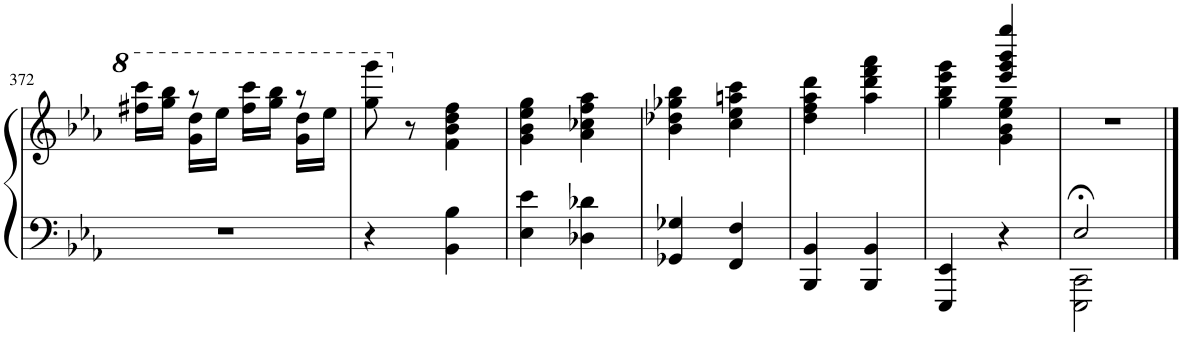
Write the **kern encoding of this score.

**kern	**kern
*part1	*part1
*staff2	*staff1
*I"Piano	*
*I'Pno.	*
!!LO:PB:g=z
*clefF4	*clefG2
*k[b-e-a-]	*k[b-e-a-]
*M2/4	*M2/4
=372	=372
*	*^
2r	16fff#X\ 16cccc\LL	8ryy
.	16ggg\ 16bbb-\JJ	.
.	8r	16gg\ 16ddd\LL
.	.	16eee-\JJ
.	16fff#\ 16cccc\LL	8ryy
.	16ggg\ 16bbb-\JJ	.
.	8r	16gg\ 16ddd\LL
.	.	16eee-\JJ
*	*v	*v
=373	=373
4r	8ggg\ 8gggg\
.	8r
4BB-\ 4B-\	4f\ 4b-\ 4dd\ 4ff\
=374	=374
4E-\ 4e-\	4g\ 4b-\ 4ee-\ 4gg\
4D-X\ 4d-X\	4a-\ 4cc-X\ 4ff\ 4aa-\
=375	=375
4GG-X/ 4G-X/	4b-\ 4dd-X\ 4gg-X\ 4bb-\
4FF/ 4F/	4cc\ 4ee-\ 4aan\ 4ccc\
=376	=376
4BBB-/ 4BB-/	4dd\ 4ff\ 4aa-\ 4ddd\
4BBB-/ 4BB-/	4aa-\ 4ddd\ 4fff\ 4aaa-\
=377	=377
*	*^
4EEE-/ 4EE-/	4gg\ 4bb-\ 4eee-\ 4ggg\	4ryy
4r	4eee-/ 4ggg/ 4bbb-/ 4gggg/	4g\ 4b-\ 4ee-\ 4gg\
*	*v	*v
=378	=378
*^	*
2E-;</	2EEE-\ 2CC\	2r
*v	*v	*
==	==
*-	*-
